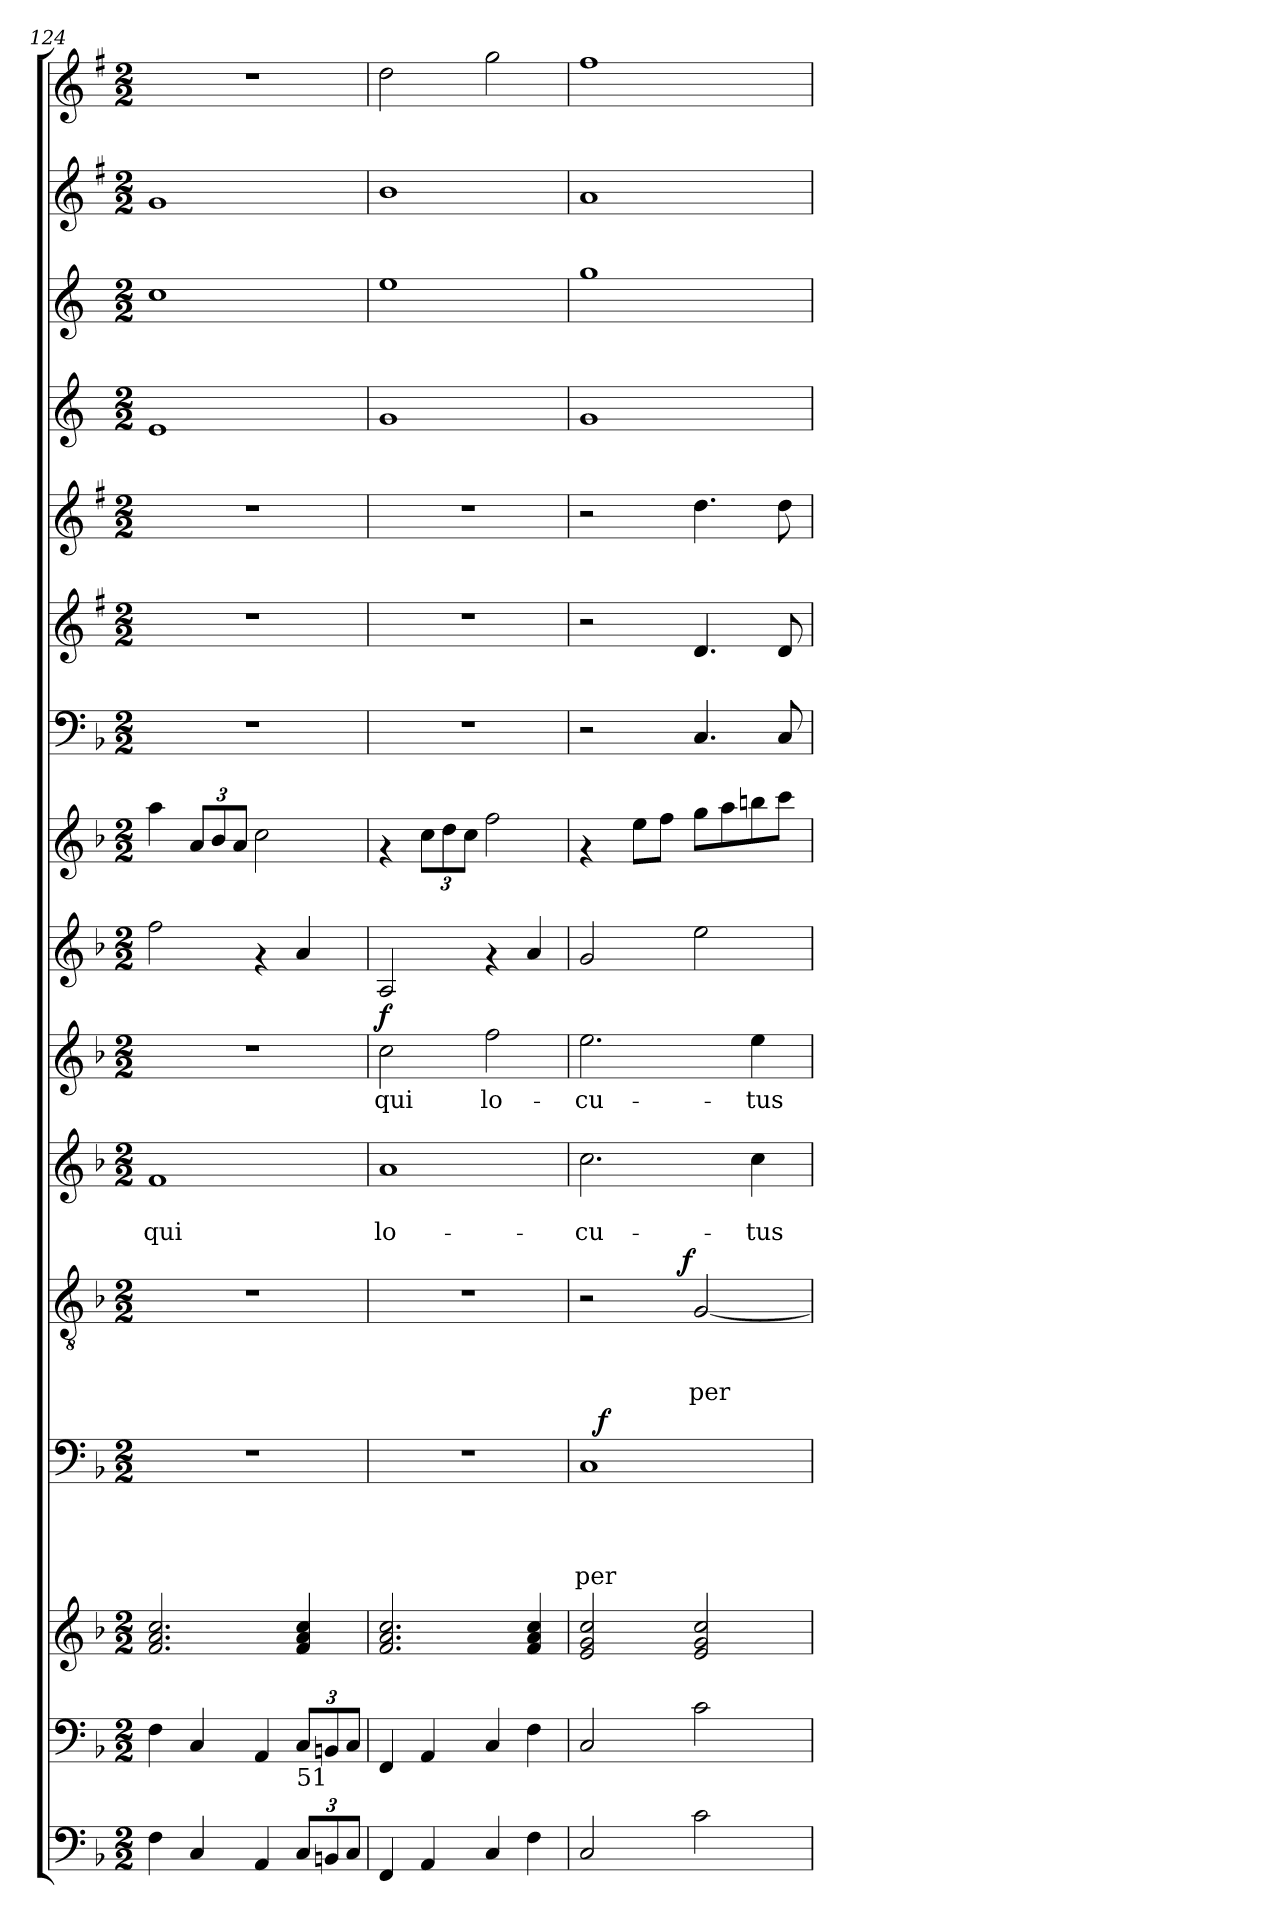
**kern	**kern	**kern	**kern	**text	**text	**text	**text	**dynam	**kern	**text	**text	**text	**dynam	**kern	**text	**text	**kern	**text	**dynam	**kern	**kern	**kern	**kern	**kern	**kern	**kern	**kern	**kern
*part15	*part14	*part14	*part13	*part13	*part13	*part13	*part13	*part13	*part12	*part12	*part12	*part12	*part12	*part11	*part11	*part11	*part10	*part10	*part10	*part9	*part8	*part7	*part6	*part5	*part4	*part3	*part2	*part1
*staff16	*staff15	*staff14	*staff13	*staff13	*staff13	*staff13	*staff13	*staff13	*staff12	*staff12	*staff12	*staff12	*staff12	*staff11	*staff11	*staff11	*staff10	*staff10	*staff10	*staff9	*staff8	*staff7	*staff6	*staff5	*staff4	*staff3	*staff2	*staff1
*clefF4	*clefF4	*clefG2	*clefF4	*	*	*	*	*	*clefGv2	*	*	*	*	*clefG2	*	*	*clefG2	*	*	*clefG2	*clefG2	*clefF4	*clefG2	*clefG2	*clefG2	*clefG2	*clefG2	*clefG2
*	*	*	*	*	*	*	*	*	*	*	*	*	*	*	*	*	*	*	*	*	*	*	*ITrd1c2	*ITrd1c2	*ITrd-3c-5	*ITrd-3c-5	*ITrd1c2	*ITrd1c2
*k[b-]	*k[b-]	*k[b-]	*k[b-]	*	*	*	*	*	*k[b-]	*	*	*	*	*k[b-]	*	*	*k[b-]	*	*	*k[b-]	*k[b-]	*k[b-]	*k[b-]	*k[b-]	*k[b-]	*k[b-]	*k[b-]	*k[b-]
*F:	*F:	*F:	*F:	*	*	*	*	*	*F:	*	*	*	*	*F:	*	*	*F:	*	*	*F:	*F:	*F:	*F:	*F:	*F:	*F:	*F:	*F:
*M2/2	*M2/2	*M2/2	*M2/2	*	*	*	*	*	*M2/2	*	*	*	*	*M2/2	*	*	*M2/2	*	*	*M2/2	*M2/2	*M2/2	*M2/2	*M2/2	*M2/2	*M2/2	*M2/2	*M2/2
=124	=124	=124	=124	=124	=124	=124	=124	=124	=124	=124	=124	=124	=124	=124	=124	=124	=124	=124	=124	=124	=124	=124	=124	=124	=124	=124	=124	=124
!	!	!	!	!	!	!	!	!	!	!	!	!	!	!	!	!LO:LY:b	!	!	!	!	!	!	!	!	!	!	!	!
4F\	4F\	2.f/ 2.a/ 2.cc/	1r	.	.	.	.	.	1r	.	.	.	.	1f	.	qui	1r	.	.	2ff\	4aa\	1r	1r	1r	1a	1ff	1f	1r
*	*	*	*	*	*	*	*	*	*	*	*	*	*	*	*	*	*	*	*	*	*Xbrackettup	*	*	*	*	*	*	*
4C/	4C/	.	.	.	.	.	.	.	.	.	.	.	.	.	.	.	.	.	.	.	12a/L	.	.	.	.	.	.	.
.	.	.	.	.	.	.	.	.	.	.	.	.	.	.	.	.	.	.	.	.	12b-/	.	.	.	.	.	.	.
.	.	.	.	.	.	.	.	.	.	.	.	.	.	.	.	.	.	.	.	.	12a/J	.	.	.	.	.	.	.
4AA/	4AA/	.	.	.	.	.	.	.	.	.	.	.	.	.	.	.	.	.	.	4rf	2cc\	.	.	.	.	.	.	.
!	!LO:TX:b:t=51	!	!	!	!	!	!	!	!	!	!	!	!	!	!	!	!	!	!	!	!	!	!	!	!	!	!	!
12C/L	12C/L	4f/ 4a/ 4cc/	.	.	.	.	.	.	.	.	.	.	.	.	.	.	.	.	.	4a/	.	.	.	.	.	.	.	.
12BBn/	12BBn/	.	.	.	.	.	.	.	.	.	.	.	.	.	.	.	.	.	.	.	.	.	.	.	.	.	.	.
12C/J	12C/J	.	.	.	.	.	.	.	.	.	.	.	.	.	.	.	.	.	.	.	.	.	.	.	.	.	.	.
=125	=125	=125	=125	=125	=125	=125	=125	=125	=125	=125	=125	=125	=125	=125	=125	=125	=125	=125	=125	=125	=125	=125	=125	=125	=125	=125	=125	=125
!	!	!	!	!	!	!	!	!	!	!	!	!	!	!	!	!LO:LY:b	!	!LO:LY:b	!LO:DY:a	!	!	!	!	!	!	!	!	!
4FF/	4FF/	2.f/ 2.a/ 2.cc/	1r	.	.	.	.	.	1r	.	.	.	.	1a	.	lo-	2cc\	qui	f	2A/	4rf	1r	1r	1r	1cc	1aa	1a	2cc\
4AA/	4AA/	.	.	.	.	.	.	.	.	.	.	.	.	.	.	.	.	.	.	.	12cc\L	.	.	.	.	.	.	.
.	.	.	.	.	.	.	.	.	.	.	.	.	.	.	.	.	.	.	.	.	12dd\	.	.	.	.	.	.	.
.	.	.	.	.	.	.	.	.	.	.	.	.	.	.	.	.	.	.	.	.	12cc\J	.	.	.	.	.	.	.
!	!	!	!	!	!	!	!	!	!	!	!	!	!	!	!	!	!	!LO:LY:b	!	!	!	!	!	!	!	!	!	!
4C/	4C/	.	.	.	.	.	.	.	.	.	.	.	.	.	.	.	2ff\	lo-	.	4rf	2ff\	.	.	.	.	.	.	2ff\
4F\	4F\	4f/ 4a/ 4cc/	.	.	.	.	.	.	.	.	.	.	.	.	.	.	.	.	.	4a/	.	.	.	.	.	.	.	.
=126	=126	=126	=126	=126	=126	=126	=126	=126	=126	=126	=126	=126	=126	=126	=126	=126	=126	=126	=126	=126	=126	=126	=126	=126	=126	=126	=126	=126
!	!	!	!	!	!	!	!LO:LY:b	!	!	!	!	!	!	!	!	!LO:LY:b	!	!LO:LY:b	!	!	!	!	!	!	!	!	!	!
*	*	*	*^	*	*	*	*	*	*^	*	*	*	*	*	*	*	*	*	*	*	*	*	*	*	*	*	*	*
2C/	2C/	2e/ 2g/ 2cc/	1C	16ryy	.	.	.	per	.	2r	4...ryy	.	.	.	.	2.cc\	.	-cu-	2.ee\	-cu-	.	2g/	4rf	2r	2r	2r	1cc	1ccc	1g	1ee
!	!	!	!	!	!	!	!	!	!LO:DY:a	!	!	!	!	!	!	!	!	!	!	!	!	!	!	!	!	!	!	!	!	!
.	.	.	.	2...ryy	.	.	.	.	f	.	.	.	.	.	.	.	.	.	.	.	.	.	.	.	.	.	.	.	.	.
.	.	.	.	.	.	.	.	.	.	.	.	.	.	.	.	.	.	.	.	.	.	.	8ee\L	.	.	.	.	.	.	.
.	.	.	.	.	.	.	.	.	.	.	.	.	.	.	.	.	.	.	.	.	.	.	8ff\J	.	.	.	.	.	.	.
!	!	!	!	!	!	!	!	!	!	!	!	!	!	!	!LO:DY:a	!	!	!	!	!	!	!	!	!	!	!	!	!	!	!
.	.	.	.	.	.	.	.	.	.	.	2ryy	.	.	.	f	.	.	.	.	.	.	.	.	.	.	.	.	.	.	.
!	!	!	!	!	!	!	!	!	!	!	!	!	!	!LO:LY:b	!	!	!	!	!	!	!	!	!	!	!	!	!	!	!	!
2c\	2c\	2e/ 2g/ 2cc/	.	.	.	.	.	.	.	[<2G/	.	.	.	per	.	.	.	.	.	.	.	2ee\	8gg\L	4.C/	4.c/	4.cc\	.	.	.	.
.	.	.	.	.	.	.	.	.	.	.	.	.	.	.	.	.	.	.	.	.	.	.	8aa\	.	.	.	.	.	.	.
!	!	!	!	!	!	!	!	!	!	!	!	!	!	!	!	!	!	!LO:LY:b	!	!LO:LY:b	!	!	!	!	!	!	!	!	!	!
.	.	.	.	.	.	.	.	.	.	.	.	.	.	.	.	4cc\	.	-tus	4ee\	-tus	.	.	8bbn\	.	.	.	.	.	.	.
.	.	.	.	.	.	.	.	.	.	.	.	.	.	.	.	.	.	.	.	.	.	.	8ccc\J	8C/	8c/	8cc\	.	.	.	.
.	.	.	.	.	.	.	.	.	.	.	32ryy	.	.	.	.	.	.	.	.	.	.	.	.	.	.	.	.	.	.	.
*	*	*	*v	*v	*	*	*	*	*	*	*	*	*	*	*	*	*	*	*	*	*	*	*	*	*	*	*	*	*	*
*	*	*	*	*	*	*	*	*	*v	*v	*	*	*	*	*	*	*	*	*	*	*	*	*	*	*	*	*	*	*
=	=	=	=	=	=	=	=	=	=	=	=	=	=	=	=	=	=	=	=	=	=	=	=	=	=	=	=	=
*-	*-	*-	*-	*-	*-	*-	*-	*-	*-	*-	*-	*-	*-	*-	*-	*-	*-	*-	*-	*-	*-	*-	*-	*-	*-	*-	*-	*-
